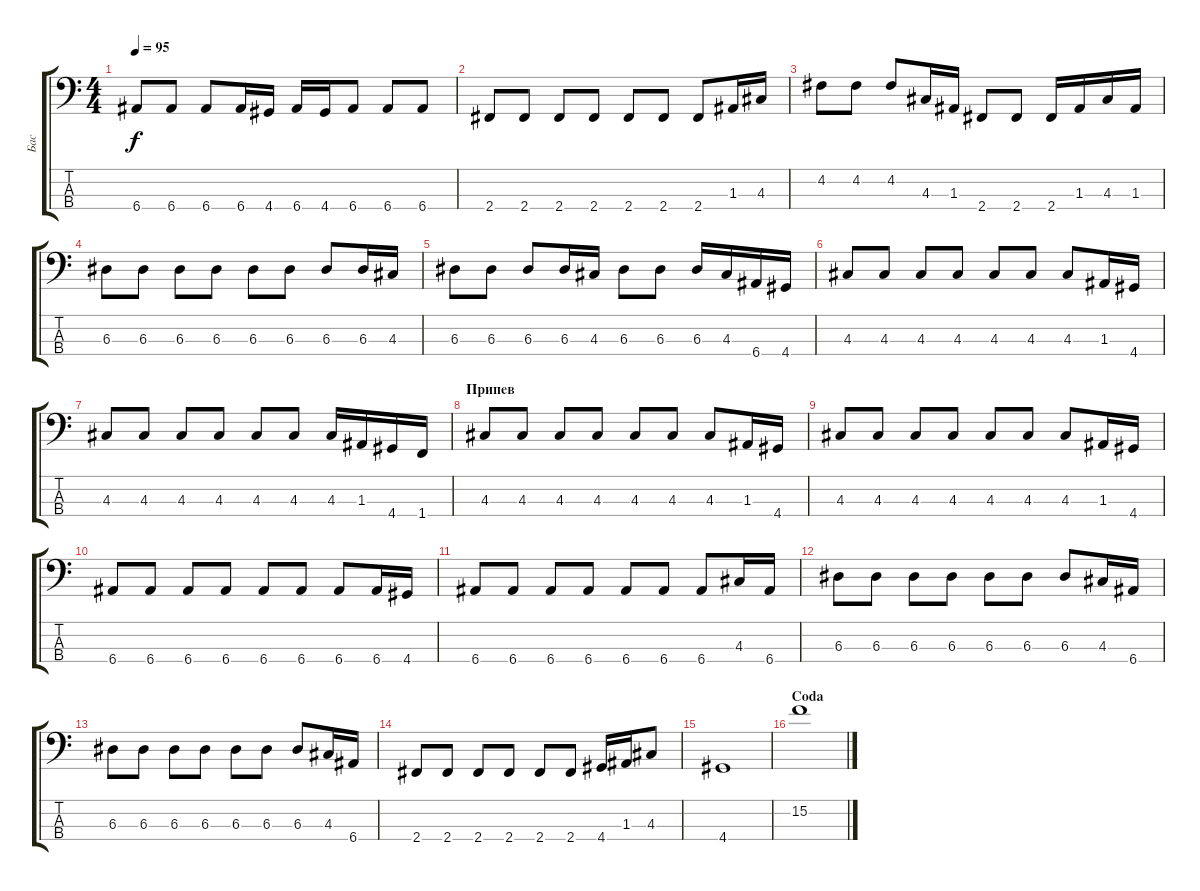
\track ("Бас" "Бас") {instrument electricbassfinger}
\staff {score tabs}
\tuning (G2 D2 A1 E1) {hide}
\ts (4 4)
\tempo 95
\clef f4
\ks c
6.4.8{dy f} 6.4.8 6.4.8 6.4.16 4.4.16 6.4.16 4.4.16 6.4.8 6.4.8 6.4.8 |
2.4.8 2.4.8 2.4.8 2.4.8 2.4.8 2.4.8 2.4.8 1.3.16 4.3.16 |
4.2.8 4.2.8 4.2.8 4.3.16 1.3.16 2.4.8 2.4.8 2.4.16 1.3.16 4.3.16 1.3.16 |
6.3.8 6.3.8 6.3.8 6.3.8 6.3.8 6.3.8 6.3.8 6.3.16 4.3.16 |
6.3.8 6.3.8 6.3.8 6.3.16 4.3.16 6.3.8 6.3.8 6.3.16 4.3.16 6.4.16 4.4.16 |
4.3.8 4.3.8 4.3.8 4.3.8 4.3.8 4.3.8 4.3.8 1.3.16 4.4.16 |
4.3.8 4.3.8 4.3.8 4.3.8 4.3.8 4.3.8 4.3.16 1.3.16 4.4.16 1.4.16 |
\section ("" "Припев")
4.3.8 4.3.8 4.3.8 4.3.8 4.3.8 4.3.8 4.3.8 1.3.16 4.4.16 |
4.3.8 4.3.8 4.3.8 4.3.8 4.3.8 4.3.8 4.3.8 1.3.16 4.4.16 |
6.4.8 6.4.8 6.4.8 6.4.8 6.4.8 6.4.8 6.4.8 6.4.16 4.4.16 |
6.4.8 6.4.8 6.4.8 6.4.8 6.4.8 6.4.8 6.4.8 4.3.16 6.4.16 |
6.3.8 6.3.8 6.3.8 6.3.8 6.3.8 6.3.8 6.3.8 4.3.16 6.4.16 |
6.3.8 6.3.8 6.3.8 6.3.8 6.3.8 6.3.8 6.3.8 4.3.16 6.4.16 |
2.4.8 2.4.8 2.4.8 2.4.8 2.4.8 2.4.8 4.4.16 1.3.16 4.3.8 |
4.4.1 |
\section ("" "Coda")
15.2.1
